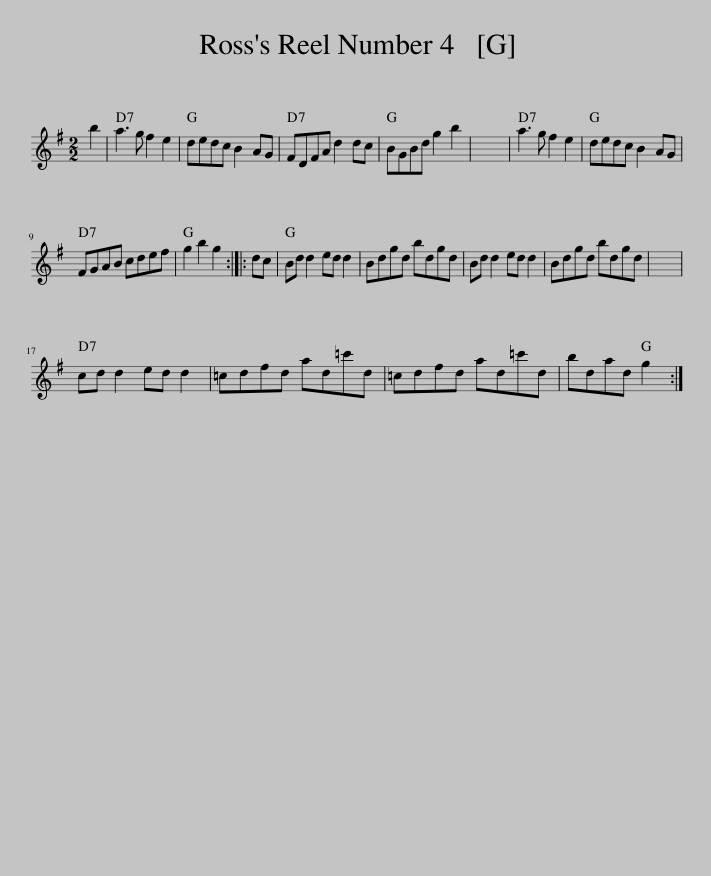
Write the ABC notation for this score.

X:1
L:1/8
M:2/2
I:linebreak $
K:G
V:1 treble
V:1
 b2 | a3 g f2 e2 | dedc B2 AG | FDFA d2 dc | BGBd g2 b2 | %5
 x8 | a3 g f2 e2 | dedc B2 AG |$ FGAB cdef | g2 b2 g2 :: %10
 dc | Bd d2 ed d2 | Bdgd bdgd | Bd d2 ed d2 | Bdgd bdgd | %15
 x8 |$ cd d2 ed d2 | =cdfd ad=c'd | =cdfd ad=c'd | bdad g2 :| %20
